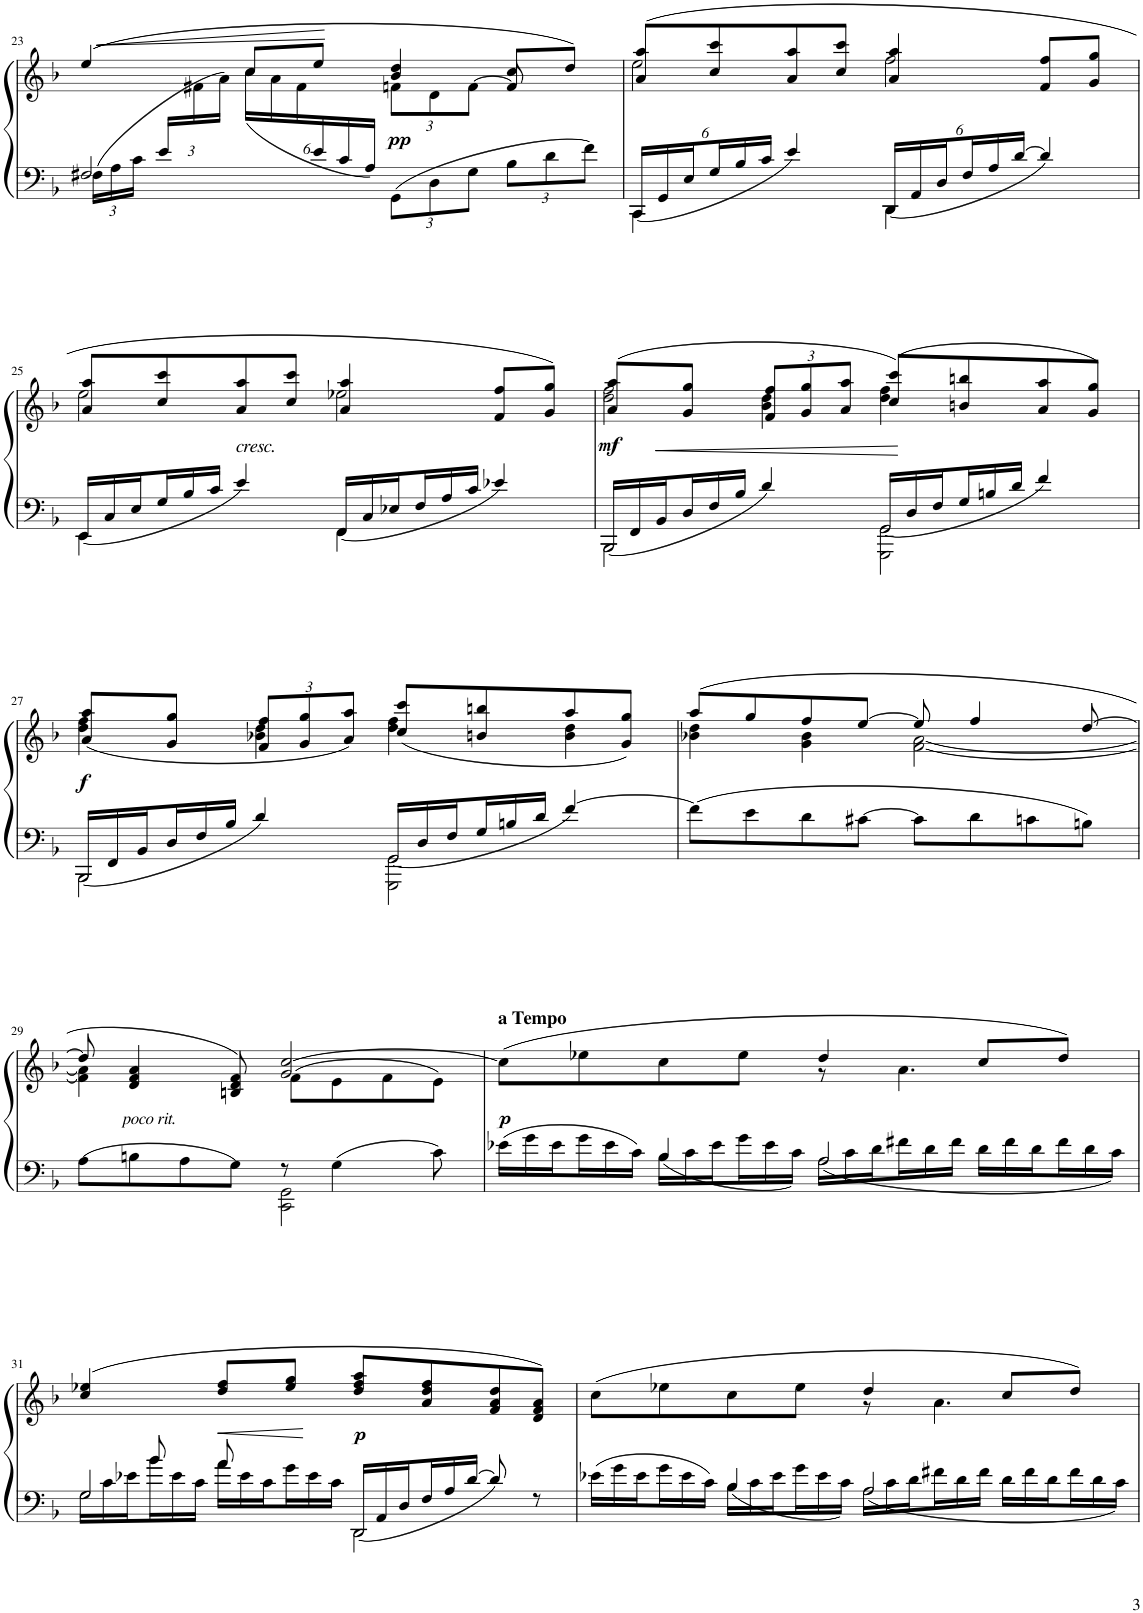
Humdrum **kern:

**kern	**kern	**dynam
*part1	*part1	*part1
*staff2	*staff1	*staff1/2
*I"Piano	*	*
*I'Pno.	*	*
!!LO:PB:g=z
*clefF4	*clefG2	*
*k[b-]	*k[b-]	*
*M4/4	*M4/4	*
*met(c)	*met(c)	*
*Xbrackettup	*	*
=23	=23	=23
*^	*	*
!	!	!	!LO:HP:b
*	*	*^	*
(>24F#X\LL	2F#/	4ee/	6ryy	<
24A\	.	.	.	.
24c\JJ	.	.	.	.
24e/LL	.	.	.	.
24%5ryy	.	.	24f#X\	.
.	.	.	24a\JJ)	.
*	*	*	*Xbrackettup	*
.	.	8cc/L	(<24cc\LL	.
.	.	.	24a\	.
.	.	.	24f#\	.
24e/	.	8ee/J	8ryy	[
24c/	.	.	.	.
24A/JJ)	.	.	.	.
!	!	!	!	!LO:DY:b
4.ryy	12GG\L	4b-/ 4dd/	12fn\L	pp
.	12D\	.	12d\	.
.	12G\J	.	[>12f\J	.
.	12B-\L	8cc/L	8f/]	.
.	12d\	.	.	.
8ryy	.	8dd/J	8ryy	.
.	12f\J	.	.	.
=24	=24	=24	=24	=24
!	!LO:N:head=solid	!	!	!
24CC/LL	2CC\	(8a/ 8aa/L	2ee\	.
24GG/	.	.	.	.
24E/J	.	.	.	.
24G/L	.	8cc/ 8ccc/	.	.
24B-/	.	.	.	.
24c/JJ	.	.	.	.
4e/	.	8a/ 8aa/	.	.
.	.	8cc/ 8ccc/J	.	.
!	!LO:N:head=solid	!	!	!
24DD/LL	2DD\	4a/ 4aa/	2ff\	.
24AA/	.	.	.	.
24D/J	.	.	.	.
24F/L	.	.	.	.
24A/	.	.	.	.
[24d/JJ	.	.	.	.
4d/]	.	8f/ 8ff/L	.	.
.	.	8g/ 8gg/J	.	.
!!LO:LB:g=z	!!
=25	=25	=25	=25	=25
*Xtuplet	*	*	*	*
!	!LO:N:head=solid	!	!	!
24EE/LL	2EE\	8a/ 8aa/L	2ee\	.
24C/	.	.	.	.
24E/J	.	.	.	.
24G/L	.	8cc/ 8ccc/	.	.
24B-/	.	.	.	.
24c/JJ	.	.	.	.
!	!	!LO:TX:b:i:t=cresc.	!	!
4e/	.	8a/ 8aa/	.	.
.	.	8cc/ 8ccc/J	.	.
!	!LO:N:head=solid	!	!	!
24FF/LL	2FF\	4a/ 4aa/	2ee-X\	.
24C/	.	.	.	.
24E-X/J	.	.	.	.
24F/L	.	.	.	.
24A/	.	.	.	.
24c/JJ	.	.	.	.
4e-X/	.	8f/ 8ff/L	.	.
.	.	8g/ 8gg/J)	.	.
=26	=26	=26	=26	=26
!LO:N:head=open	!	!	!LO:N:n=1:head=open	!
!	!	!	!LO:N:n=2:head=open	!LO:DY:b
24BBB-/LL	2BBB-\	(8a/ 8aa/L	4dd\ 4ff\	mf
24FF/	.	.	.	.
24BB-/J	.	.	.	.
24D/L	.	8g/ 8gg/J	.	.
24F/	.	.	.	.
24B-/JJ	.	.	.	.
4d/	.	12f/ 12ff/L	4b-\ 4dd\	.
.	.	12g/ 12gg/	.	.
.	.	12a/ 12aa/J	.	.
!LO:N:head=open	!	!	!LO:N:n=1:head=solid	!
!	!	!	!LO:N:n=2:head=solid	!
24GG/LL	2GGG\ 2GG\	(8cc/ 8ccc/L)	2dd\ 2ff\	.
24D/	.	.	.	.
24F/J	.	.	.	.
24G/L	.	8bn/ 8bbn/	.	.
24Bn/	.	.	.	.
24d/JJ	.	.	.	.
4f/	.	8a/ 8aa/	.	.
.	.	8g/ 8gg/J)	.	.
!!LO:LB:g=z	!!
=27	=27	=27	=27	=27
!LO:N:head=open	!	!	!LO:N:n=1:head=solid	!
!	!	!	!LO:N:n=2:head=solid	!LO:DY:b
24BBB-/LL	2BBB-\	(<8a/ 8aa/L	4dd\ 4ff\	f
24FF/	.	.	.	.
24BB-/J	.	.	.	.
24D/L	.	8g/ 8gg/J	.	.
24F/	.	.	.	.
24B-/JJ	.	.	.	.
4d/	.	12f/ 12ff/L	4b-X\ 4dd\	.
.	.	12g/ 12gg/	.	.
.	.	12a/ 12aa/J)	.	.
!LO:N:head=open	!	!	!LO:N:n=1:head=solid	!
!	!	!	!LO:N:n=2:head=solid	!
24GG/LL	2GGG\ 2GG\	(<8cc/ 8ccc/L	4dd\ 4ff\	.
24D/	.	.	.	.
24F/J	.	.	.	.
24G/L	.	8bn/ 8bbn/	.	.
24Bn/	.	.	.	.
24d/JJ	.	.	.	.
[4f/	.	8aa/	4b\ 4dd\	.
.	.	8g/ 8gg/J)	.	.
*v	*v	*	*	*
=28	=28	=28	=28
8f\L]	(8aa/L	4b-X\ 4dd\	.
8e\	8gg/	.	.
8d\	8ff/	4g\ 4b-\	.
[8c#X\J	[8ee/J	.	.
8c#\L]	8ee/]	[2f\ [2a\	.
8d\	4ff/	.	.
8cn\	.	.	.
8Bn\J	[8dd/	.	.
!!LO:LB:g=z	!!
=29	=29	=29	=29
*^	*	*	*
8A\L	2ryy	8dd/]	4f\] 4a\]	.
!	!	!LO:TX:b:i:t=poco rit.	!	!
8Bn\	.	4d/ 4f/ 4a/	.	.
8A\	.	.	4ryy	.
8G\J	.	8Bn/ 8d/ 8f/)	.	.
8r	2CC\ 2GG\	2g/ [2cc/	(>8f\L	.
4G\	.	.	8e\	.
.	.	.	8f\	.
8c\	.	.	8e\J)	.
=30	=30	=30	=30	=30
!	!	!LO:TX:a:B:t=a Tempo	!	!
!	!	!	!	!LO:DY:b
4ryy	24e-X\LL	(8cc\L]	2ryy	p
.	24g\	.	.	.
.	24e-\J	.	.	.
.	24g\L	8ee-X\	.	.
.	24e-\	.	.	.
.	24c\JJ	.	.	.
4B-/	24B-\LL	8cc\	.	.
.	24c\	.	.	.
.	24e-\J	.	.	.
.	24g\L	8ee-\J	.	.
.	24e-\	.	.	.
.	24c\JJ	.	.	.
!	!LO:N:head=open	!	!	!
2A/	24A\LL	4dd/	8r	.
.	24c\	.	.	.
.	24d\J	.	.	.
.	24f#X\L	.	4.a\	.
.	24d\	.	.	.
.	24f#\JJ	.	.	.
.	24d\LL	8cc/L	.	.
.	24f#\	.	.	.
.	24d\J	.	.	.
.	24f#\L	8dd/J)	.	.
.	24d\	.	.	.
.	24c\JJ	.	.	.
*	*	*v	*v	*
!!LO:LB:g=z
=31	=31	=31	=31
!LO:N:head=open	!LO:N:head=open	!	!
8G/	24G\LL	(>4cc/ 4ee-X/	.
.	24c\	.	.
.	24e-X\J	.	.
8b-/	24b-\L	.	.
.	24e-\	.	.
.	24c\JJ	.	.
!	!	!	!LO:HP:b
8a/	24a\LL	8dd/ 8ff/L	<
.	24e-\	.	.
.	24c\J	.	.
8ryy	24g\L	8ee-/ 8gg/J	[
.	24e-\	.	.
.	24c\JJ	.	.
!LO:N:head=open	!	!	!LO:DY:b
24DD/LL	2DD\	8dd/ 8ff/ 8aa/L	p
24AA/	.	.	.
24D/J	.	.	.
24F/L	.	8a/ 8dd/ 8ff/	.
24A/	.	.	.
[24d/JJ	.	.	.
8d/]	.	8f/ 8a/ 8dd/	.
8r	.	8d/ 8f/ 8a/J)	.
=32	=32	=32	=32
*	*	*^	*
4ryy	24e-X\LL	(8cc\L	2ryy	.
.	24g\	.	.	.
.	24e-\J	.	.	.
.	24g\L	8ee-X\	.	.
.	24e-\	.	.	.
.	24c\JJ	.	.	.
4B-/	24B-\LL	8cc\	.	.
.	24c\	.	.	.
.	24e-\J	.	.	.
.	24g\L	8ee-\J	.	.
.	24e-\	.	.	.
.	24c\JJ	.	.	.
!	!LO:N:head=open	!	!	!
2A/	24A\LL	4dd/	8r	.
.	24c\	.	.	.
.	24d\J	.	.	.
.	24f#X\L	.	4.a\	.
.	24d\	.	.	.
.	24f#\JJ	.	.	.
.	24d\LL	8cc/L	.	.
.	24f#\	.	.	.
.	24d\J	.	.	.
.	24f#\L	8dd/J)	.	.
.	24d\	.	.	.
.	24c\JJ	.	.	.
*v	*v	*	*	*
*	*v	*v	*
=	=	=
*-	*-	*-
